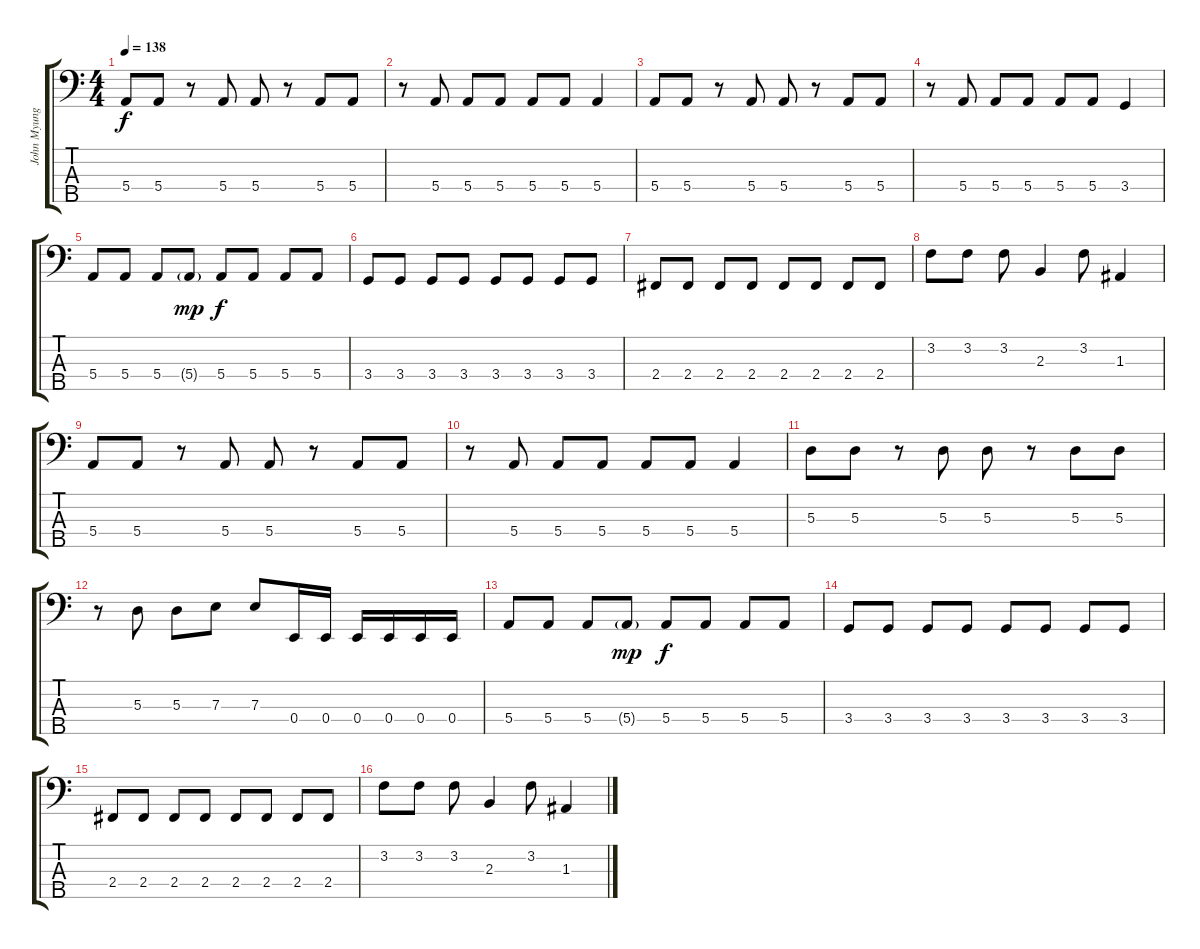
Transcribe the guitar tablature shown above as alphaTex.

\track ("John Myung" "John Myung") {instrument electricbassfinger}
\staff {score tabs}
\tuning (G2 D2 A1 E1 B0) {hide}
\ts (4 4)
\tempo 138
\clef f4
\ks c
5.4.8{dy f} 5.4.8 r.8 5.4.8 5.4.8 r.8 5.4.8 5.4.8 |
r.8 5.4.8 5.4.8 5.4.8 5.4.8 5.4.8 5.4.4 |
5.4.8 5.4.8 r.8 5.4.8 5.4.8 r.8 5.4.8 5.4.8 |
r.8 5.4.8 5.4.8 5.4.8 5.4.8 5.4.8 3.4.4 |
5.4.8 5.4.8 5.4.8 5.4{g}.8{dy mp} 5.4.8{dy f} 5.4.8 5.4.8 5.4.8 |
3.4.8 3.4.8 3.4.8 3.4.8 3.4.8 3.4.8 3.4.8 3.4.8 |
2.4.8 2.4.8 2.4.8 2.4.8 2.4.8 2.4.8 2.4.8 2.4.8 |
3.2.8 3.2.8 3.2.8 2.3.4 3.2.8 1.3.4 |
5.4.8 5.4.8 r.8 5.4.8 5.4.8 r.8 5.4.8 5.4.8 |
r.8 5.4.8 5.4.8 5.4.8 5.4.8 5.4.8 5.4.4 |
5.3.8 5.3.8 r.8 5.3.8 5.3.8 r.8 5.3.8 5.3.8 |
r.8 5.3.8 5.3.8 7.3.8 7.3.8 0.4.16 0.4.16 0.4.16 0.4.16 0.4.16 0.4.16 |
5.4.8 5.4.8 5.4.8 5.4{g}.8{dy mp} 5.4.8{dy f} 5.4.8 5.4.8 5.4.8 |
3.4.8 3.4.8 3.4.8 3.4.8 3.4.8 3.4.8 3.4.8 3.4.8 |
2.4.8 2.4.8 2.4.8 2.4.8 2.4.8 2.4.8 2.4.8 2.4.8 |
3.2.8 3.2.8 3.2.8 2.3.4 3.2.8 1.3.4
